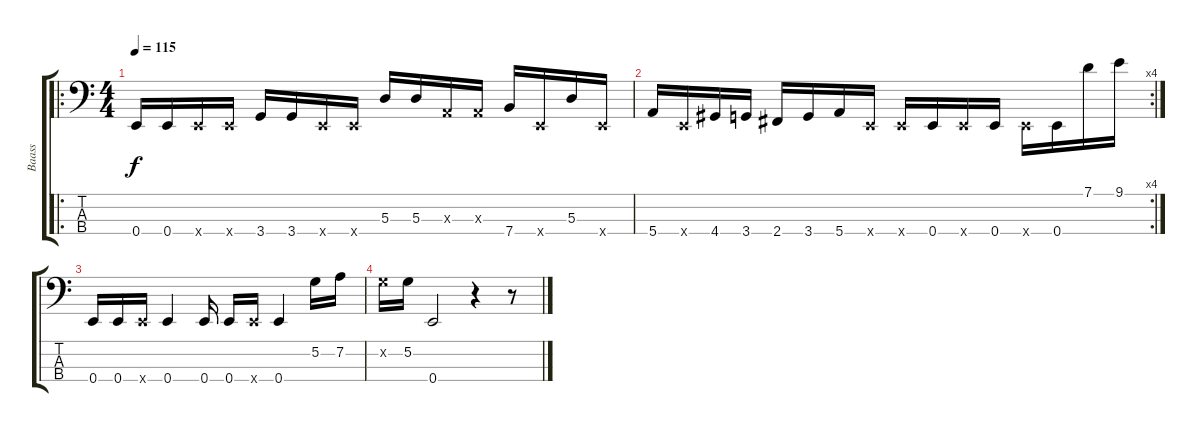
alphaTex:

\track ("Baass" "Baass") {instrument electricbassfinger}
\staff {score tabs}
\tuning (G2 D2 A1 E1) {hide}
\ro
\ts (4 4)
\tempo 115
\clef f4
\ks c
0.4.16{dy f instrument electricbassfinger} 0.4.16 0.4{x}.16 0.4{x}.16 3.4.16 3.4.16 0.4{x}.16 0.4{x}.16 5.3.16 5.3.16 0.3{x}.16 0.3{x}.16 7.4.16 0.4{x}.16 5.3.16 0.4{x}.16 |
\rc 4
5.4.16 0.4{x}.16 4.4.16 3.4.16 2.4.16 3.4.16 5.4.16 0.4{x}.16 0.4{x}.16 0.4.16 0.4{x}.16 0.4.16 0.4{x}.16 0.4.16 7.1.16 9.1.16 |
0.4.16{instrument slapbass1} 0.4.16 0.4{x}.16 0.4.4 0.4.16 0.4.16 0.4{x}.16 0.4.4 5.2.16 7.2.16 |
5.2{x}.16 5.2.16 0.4.2 r.4 r.8
